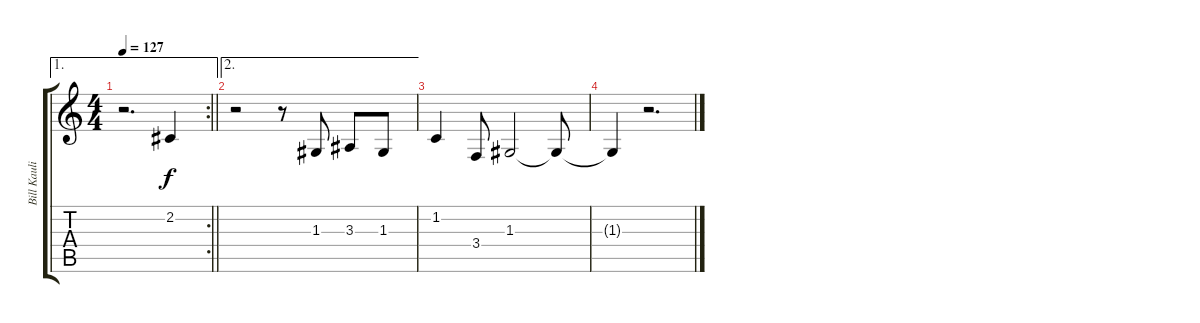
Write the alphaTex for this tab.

\track ("Bill Kaulitz" "Bill Kauli") {instrument electricgrandpiano}
\staff {score tabs}
\tuning (E4 B3 G3 D3 A2 E2) {hide}
\ae 1
\rc 2
\ts (4 4)
\tempo 127
\clef g2
\barLineRight lightlight
\ks c
r.2{d dy f} 2.2.4 |
\ae 2
r.2 r.8 1.3.8 3.3.8 1.3.8 |
1.2.4 3.4.8 1.3.2 1.3{t}.8 |
1.3{t}.4 r.2{d}
